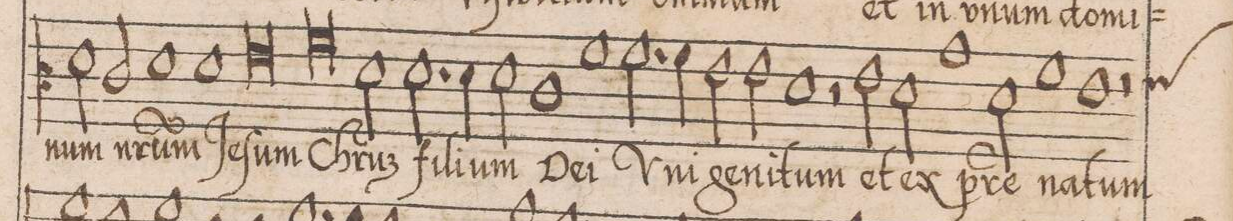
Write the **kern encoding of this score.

**kern	**text
*I"CANTVS	*
*clefC3	*
*k[]	*
*met(C|)	*
*M2/1	*
2d\	-nu(m)
2c/	noſ-
=16-	=16-
1d\	-tru(m)
1d\	Je-
=17-	=17-
0e\	-ſu(m)
=18-	=18-
0f\	Chr(i-
=19-	=19-
2d\	-stum)
2.d\	fi-
4d\	-li-
*custos:c	*
2d\	-u(m)
=20-	=20-
1c\	De-
1f\	-i
=21-	=21-
2.f\	u-
4f\	-ni-
2e\	-ge-
2e\	-ni-
=22-	=22-
1d\	-tum
2r	.
2e\	(Et)
=23-	=23-
2d\	ex
1g\	pat-
2d\	-re
=24-	=24-
1f\	na-
1e\	-tu(m)
=25-	=25-
2r	.
*-	*-
